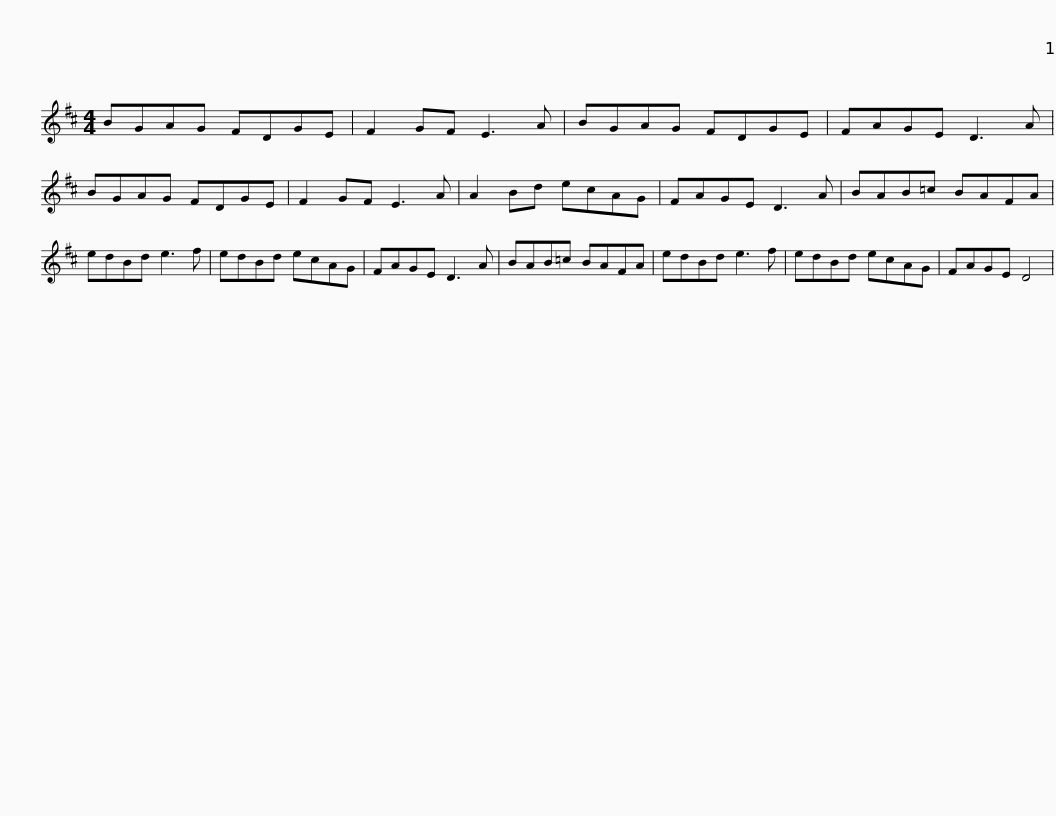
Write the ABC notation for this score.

X:1
L:1/8
M:4/4
I:linebreak $
K:D
V:1 treble
V:1
 BGAG FDGE | F2 GF E3 A | BGAG FDGE | FAGE D3 A | BGAG FDGE | %5
 F2 GF E3 A |$ A2 Bd ecAG | FAGE D3 A | BAB=c BAFA | edBd e3 f | %10
 edBd ecAG | FAGE D3 A |$ BAB=c BAFA | edBd e3 f | edBd ecAG | %15
 FAGE D4 | %16
